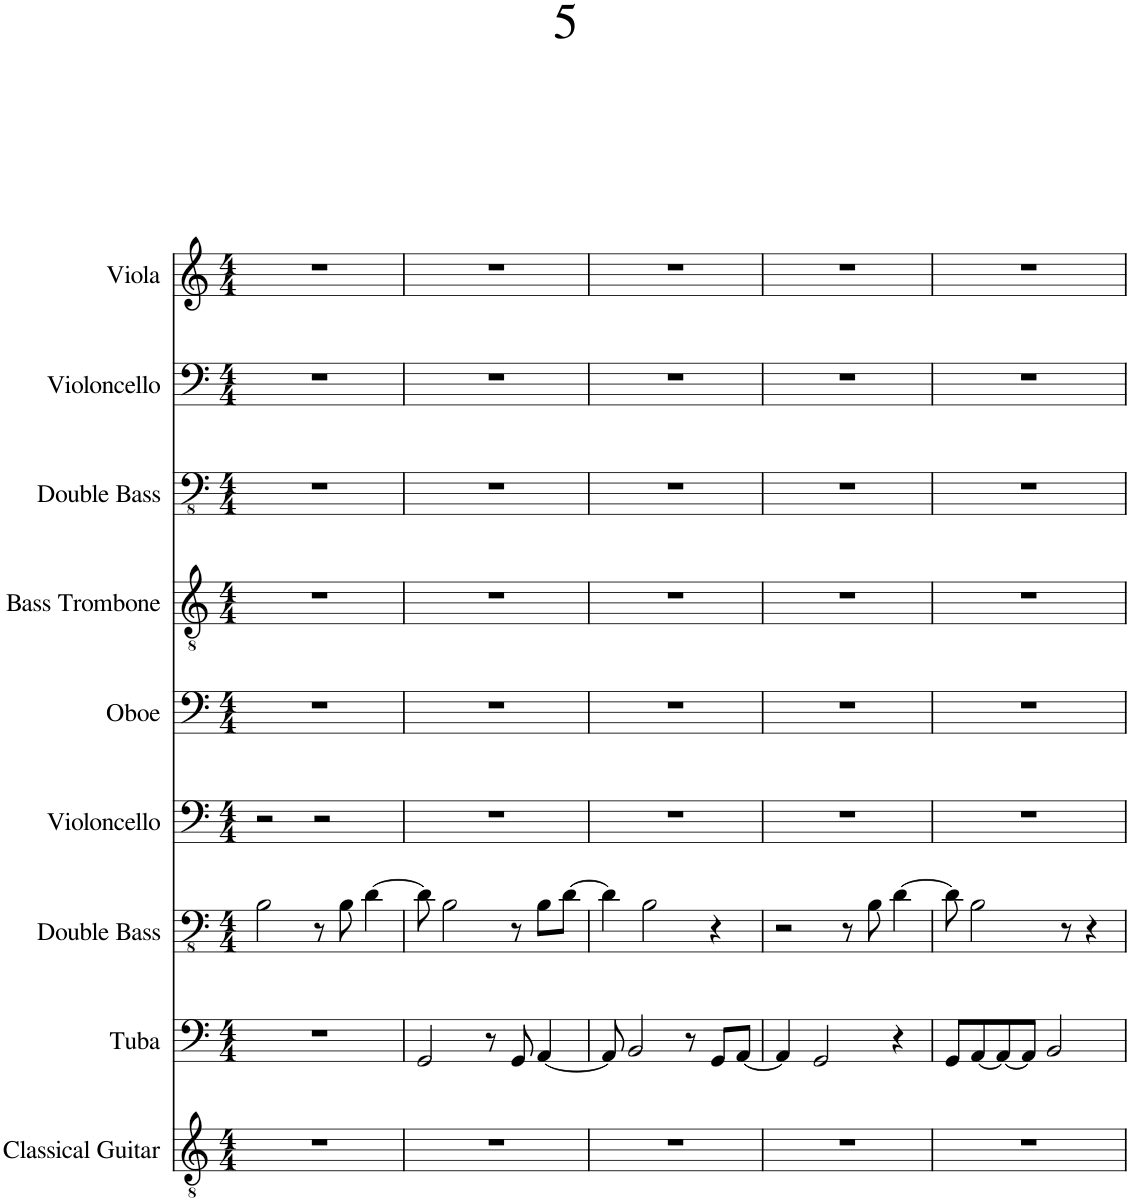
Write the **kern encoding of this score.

**kern	**kern	**kern	**kern	**kern	**kern	**kern	**kern	**kern
*part9	*part8	*part7	*part6	*part5	*part4	*part3	*part2	*part1
*staff9	*staff8	*staff7	*staff6	*staff5	*staff4	*staff3	*staff2	*staff1
*I"Classical Guitar	*I"Tuba	*I"Double Bass	*I"Violoncello	*I"Oboe	*I"Bass Trombone	*I"Double Bass	*I"Violoncello	*I"Viola
*I'Guit.	*I'Tba.	*I'Db.	*I'Vc.	*I'Ob.	*I'B. Tbn.	*I'Db.	*I'Vc.	*I'Vla.
*clefGv2	*clefF4	*clefFv4	*clefF4	*clefF4	*clefGv2	*clefFv4	*clefF4	*clefG2
*	*	*Trd7c12	*	*	*	*Trd7c12	*	*
*k[]	*k[]	*k[]	*k[]	*k[]	*k[]	*k[]	*k[]	*k[]
*M4/4	*M4/4	*M4/4	*M4/4	*M4/4	*M4/4	*M4/4	*M4/4	*M4/4
=1	=1	=1	=1	=1	=1	=1	=1	=1
1r	1r	2BB\	2r	1r	1r	1r	1r	1r
.	.	8r	2r	.	.	.	.	.
.	.	8BB\	.	.	.	.	.	.
.	.	[4D\	.	.	.	.	.	.
=2	=2	=2	=2	=2	=2	=2	=2	=2
1r	2GG/	8D\]	1r	1r	1r	1r	1r	1r
.	.	2BB\	.	.	.	.	.	.
.	8r	.	.	.	.	.	.	.
.	8GG/	8r	.	.	.	.	.	.
.	[4AA/	8BB\L	.	.	.	.	.	.
.	.	[8D\J	.	.	.	.	.	.
=3	=3	=3	=3	=3	=3	=3	=3	=3
1r	8AA/]	4D\]	1r	1r	1r	1r	1r	1r
.	2BB/	.	.	.	.	.	.	.
.	.	2BB\	.	.	.	.	.	.
.	8r	.	.	.	.	.	.	.
.	8GG/L	4r	.	.	.	.	.	.
.	[8AA/J	.	.	.	.	.	.	.
=4	=4	=4	=4	=4	=4	=4	=4	=4
1r	4AA/]	2r	1r	1r	1r	1r	1r	1r
.	2GG/	.	.	.	.	.	.	.
.	.	8r	.	.	.	.	.	.
.	.	8BB\	.	.	.	.	.	.
.	4r	[4D\	.	.	.	.	.	.
=5	=5	=5	=5	=5	=5	=5	=5	=5
1r	8GG/L	8D\]	1r	1r	1r	1r	1r	1r
.	[8AA/	2BB\	.	.	.	.	.	.
.	8AA/_	.	.	.	.	.	.	.
.	8AA/J]	.	.	.	.	.	.	.
.	2BB/	.	.	.	.	.	.	.
.	.	8r	.	.	.	.	.	.
.	.	4r	.	.	.	.	.	.
=	=	=	=	=	=	=	=	=
*-	*-	*-	*-	*-	*-	*-	*-	*-
